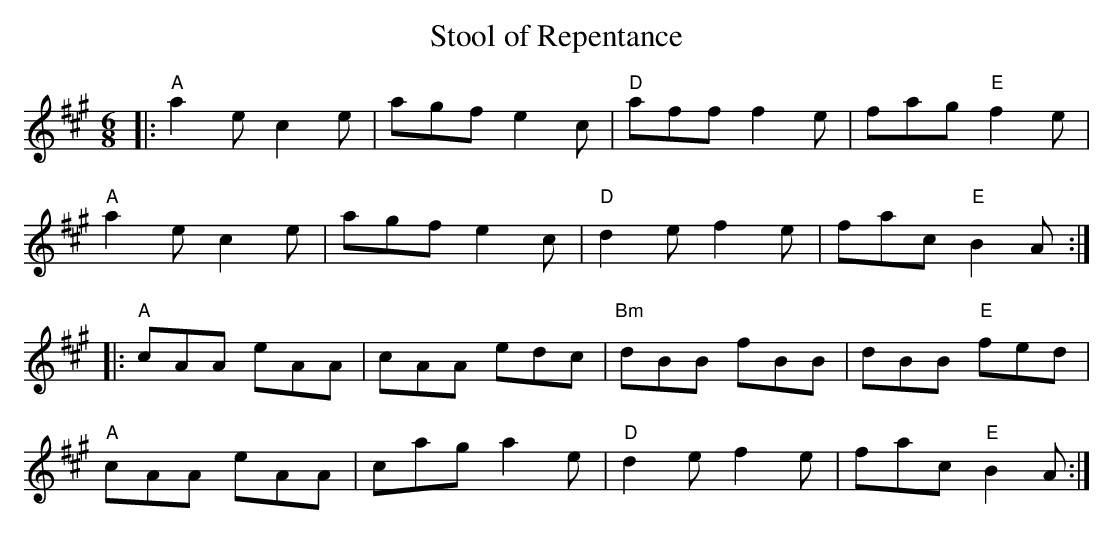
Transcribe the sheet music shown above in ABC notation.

X:1
T: Stool of Repentance
M: 6/8
L: 1/8
K: A
|:\
"A"a2e c2e | agf e2c | "D"aff f2e | fag "E"f2e |
"A"a2e c2e | agf e2c | "D"d2e f2e | fac "E"B2A :|
|:\
"A"cAA eAA | cAA edc | "Bm"dBB fBB | dBB "E"fed |
"A"cAA eAA | cag a2e | "D"d2e f2e | fac "E"B2A :|
